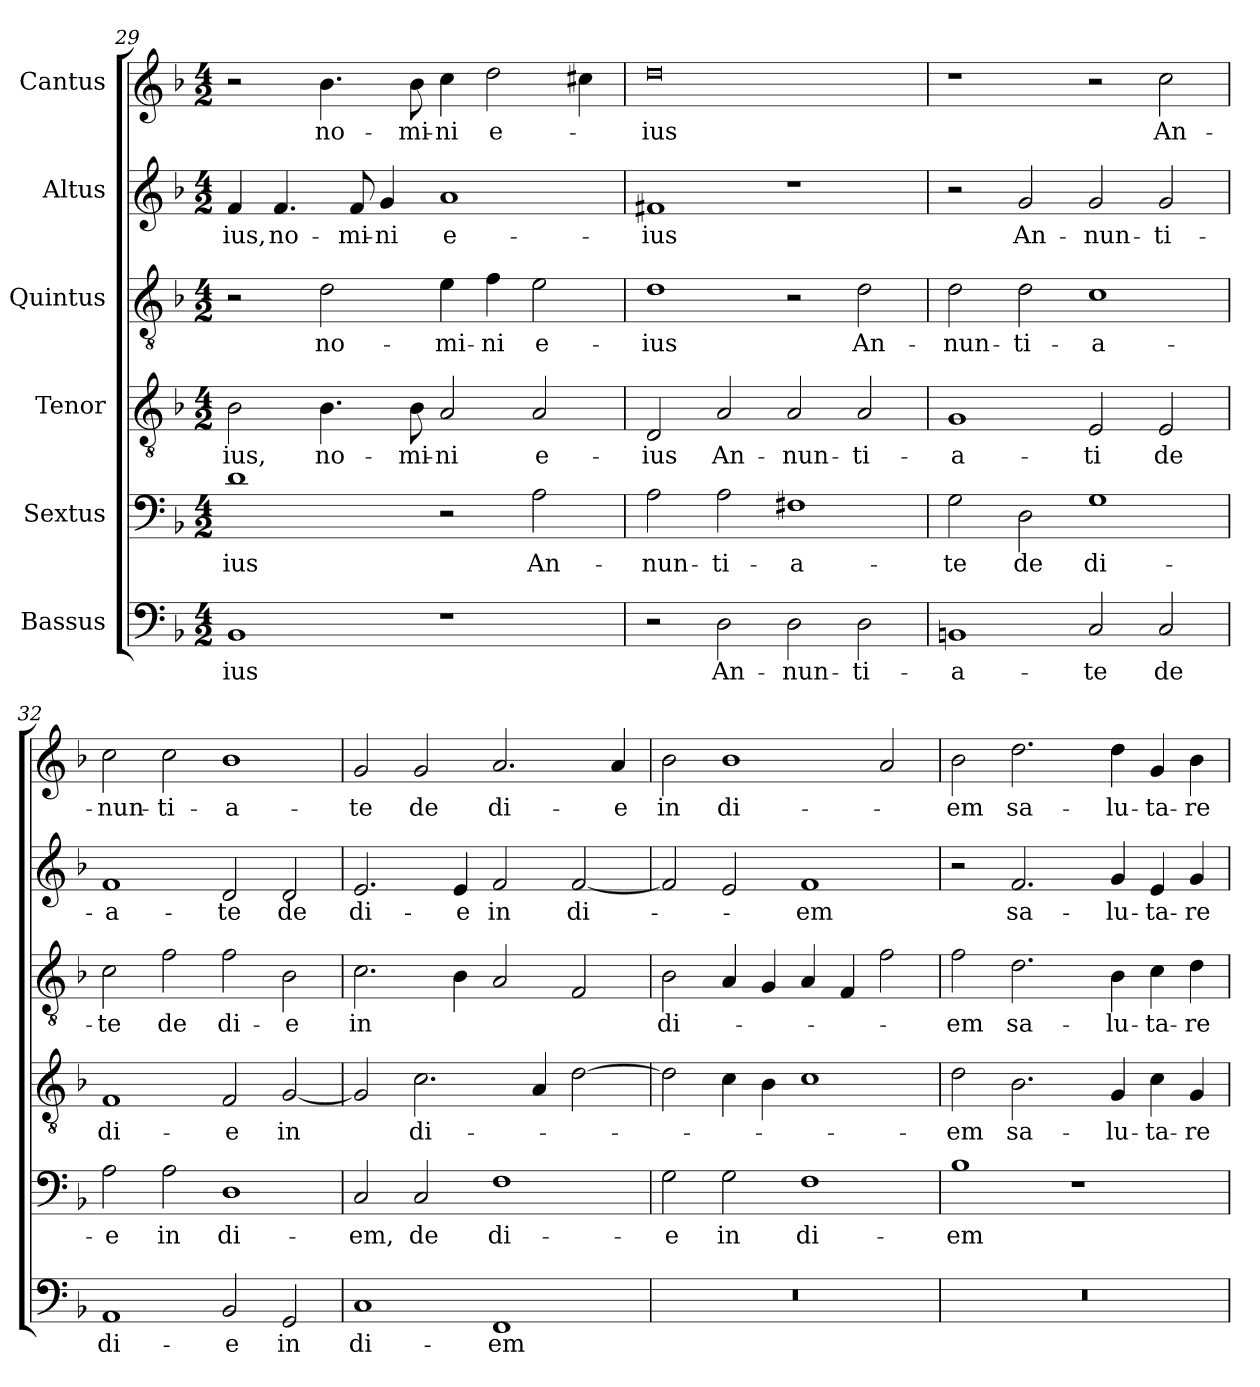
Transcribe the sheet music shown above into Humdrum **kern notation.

**kern	**text	**kern	**text	**kern	**text	**kern	**text	**kern	**text	**kern	**text
*part6	*part6	*part5	*part5	*part4	*part4	*part3	*part3	*part2	*part2	*part1	*part1
*staff6	*staff6	*staff5	*staff5	*staff4	*staff4	*staff3	*staff3	*staff2	*staff2	*staff1	*staff1
*I"Bassus	*	*I"Sextus	*	*I"Tenor	*	*I"Quintus	*	*I"Altus	*	*I"Cantus	*
*clefF4	*	*clefF4	*	*clefGv2	*	*clefGv2	*	*clefG2	*	*clefG2	*
*k[b-]	*	*k[b-]	*	*k[b-]	*	*k[b-]	*	*k[b-]	*	*k[b-]	*
*F:	*	*F:	*	*F:	*	*F:	*	*F:	*	*F:	*
*M4/2	*	*M4/2	*	*M4/2	*	*M4/2	*	*M4/2	*	*M4/2	*
=29	=29	=29	=29	=29	=29	=29	=29	=29	=29	=29	=29
!	!LO:LY:b	!	!LO:LY:b	!	!LO:LY:b	!	!	!	!LO:LY:b	!	!
1BB-	-ius	1d	-ius	2B-\	-ius,	2r	.	4f/	-ius,	2r	.
!	!	!	!	!	!	!	!	!	!LO:LY:b	!	!
.	.	.	.	.	.	.	.	4.f/	no-	.	.
!	!	!	!	!	!LO:LY:b	!	!LO:LY:b	!	!	!	!LO:LY:b
.	.	.	.	4.B-\	no-	2d\	no-	.	.	4.b-\	no-
!	!	!	!	!	!	!	!	!	!LO:LY:b	!	!
.	.	.	.	.	.	.	.	8f/	-mi-	.	.
!	!	!	!	!	!	!	!	!	!LO:LY:b	!	!
.	.	.	.	.	.	.	.	4g/	-ni	.	.
!	!	!	!	!	!LO:LY:b	!	!	!	!	!	!LO:LY:b
.	.	.	.	8B-\	-mi-	.	.	.	.	8b-\	-mi-
!	!	!	!	!	!LO:LY:b	!	!LO:LY:b	!	!LO:LY:b	!	!LO:LY:b
1r	.	2r	.	2A/	-ni	4e\	-mi-	1a	e-	4cc\	-ni
!	!	!	!	!	!	!	!LO:LY:b	!	!	!	!LO:LY:b
.	.	.	.	.	.	4f\	-ni	.	.	2dd\	e-
!	!	!	!LO:LY:b	!	!LO:LY:b	!	!LO:LY:b	!	!	!	!
.	.	2A\	An-	2A/	e-	2e\	e-	.	.	.	.
.	.	.	.	.	.	.	.	.	.	4cc#X\	.
=30	=30	=30	=30	=30	=30	=30	=30	=30	=30	=30	=30
!	!	!	!LO:LY:b	!	!LO:LY:b	!	!LO:LY:b	!	!LO:LY:b	!	!LO:LY:b
2r	.	2A\	-nun-	2D/	-ius	1d	-ius	1f#X	-ius	0dd	-ius
!	!LO:LY:b	!	!LO:LY:b	!	!LO:LY:b	!	!	!	!	!	!
2D\	An-	2A\	-ti-	2A/	An-	.	.	.	.	.	.
!	!LO:LY:b	!	!LO:LY:b	!	!LO:LY:b	!	!	!	!	!	!
2D\	-nun-	1F#X	-a-	2A/	-nun-	2r	.	1r	.	.	.
!	!LO:LY:b	!	!	!	!LO:LY:b	!	!LO:LY:b	!	!	!	!
2D\	-ti-	.	.	2A/	-ti-	2d\	An-	.	.	.	.
=31	=31	=31	=31	=31	=31	=31	=31	=31	=31	=31	=31
!	!LO:LY:b	!	!LO:LY:b	!	!LO:LY:b	!	!LO:LY:b	!	!	!	!
1BBn	-a-	2G\	-te	1G	-a-	2d\	-nun-	2r	.	1r	.
!	!	!	!LO:LY:b	!	!	!	!LO:LY:b	!	!LO:LY:b	!	!
.	.	2D\	de	.	.	2d\	-ti-	2g/	An-	.	.
!	!LO:LY:b	!	!LO:LY:b	!	!LO:LY:b	!	!LO:LY:b	!	!LO:LY:b	!	!
2C/	-te	1G	di-	2E/	-ti	1c	-a-	2g/	-nun-	2r	.
!	!LO:LY:b	!	!	!	!LO:LY:b	!	!	!	!LO:LY:b	!	!LO:LY:b
2C/	de	.	.	2E/	de	.	.	2g/	-ti-	2cc\	An-
=32	=32	=32	=32	=32	=32	=32	=32	=32	=32	=32	=32
!	!LO:LY:b	!	!LO:LY:b	!	!LO:LY:b	!	!LO:LY:b	!	!LO:LY:b	!	!LO:LY:b
1AA	di-	2A\	-e	1F	di-	2c\	-te	1f	-a-	2cc\	-nun-
!	!	!	!LO:LY:b	!	!	!	!LO:LY:b	!	!	!	!LO:LY:b
.	.	2A\	in	.	.	2f\	de	.	.	2cc\	-ti-
!	!LO:LY:b	!	!LO:LY:b	!	!LO:LY:b	!	!LO:LY:b	!	!LO:LY:b	!	!LO:LY:b
2BB-/	-e	1D	di-	2F/	-e	2f\	di-	2d/	-te	1b-	-a-
!	!LO:LY:b	!	!	!	!LO:LY:b	!	!LO:LY:b	!	!LO:LY:b	!	!
2GG/	in	.	.	[2G/	in	2B-\	-e	2d/	de	.	.
=33	=33	=33	=33	=33	=33	=33	=33	=33	=33	=33	=33
!	!LO:LY:b	!	!LO:LY:b	!	!	!	!LO:LY:b	!	!LO:LY:b	!	!LO:LY:b
1C	di-	2C/	-em,	2G/]	.	2.c\	in	2.e/	di-	2g/	-te
!	!	!	!LO:LY:b	!	!LO:LY:b	!	!	!	!	!	!LO:LY:b
.	.	2C/	de	2.c\	di-	.	.	.	.	2g/	de
!	!	!	!	!	!	!	!	!	!LO:LY:b	!	!
.	.	.	.	.	.	4B-\	.	4e/	-e	.	.
!	!LO:LY:b	!	!LO:LY:b	!	!	!	!	!	!LO:LY:b	!	!LO:LY:b
1FF	-em	1F	di-	.	.	2A/	.	2f/	in	2.a/	di-
.	.	.	.	4A/	.	.	.	.	.	.	.
!	!	!	!	!	!	!	!	!	!LO:LY:b	!	!
.	.	.	.	[2d\	.	2F/	.	[2f/	di-	.	.
!	!	!	!	!	!	!	!	!	!	!	!LO:LY:b
.	.	.	.	.	.	.	.	.	.	4a/	-e
=34	=34	=34	=34	=34	=34	=34	=34	=34	=34	=34	=34
!	!	!	!LO:LY:b	!	!	!	!LO:LY:b	!	!	!	!LO:LY:b
0r	.	2G\	-e	2d\]	.	2B-\	di-	2f/]	.	2b-\	in
!	!	!	!LO:LY:b	!	!	!	!	!	!	!	!LO:LY:b
.	.	2G\	in	4c\	.	4A/	.	2e/	.	1b-	di-
.	.	.	.	4B-\	.	4G/	.	.	.	.	.
!	!	!	!LO:LY:b	!	!	!	!	!	!LO:LY:b	!	!
.	.	1F	di-	1c	.	4A/	.	1f	-em	.	.
.	.	.	.	.	.	4F/	.	.	.	.	.
.	.	.	.	.	.	2f\	.	.	.	2a/	.
=35	=35	=35	=35	=35	=35	=35	=35	=35	=35	=35	=35
!	!	!	!LO:LY:b	!	!LO:LY:b	!	!LO:LY:b	!	!	!	!LO:LY:b
0r	.	1B-	-em	2d\	-em	2f\	-em	2r	.	2b-\	-em
!	!	!	!	!	!LO:LY:b	!	!LO:LY:b	!	!LO:LY:b	!	!LO:LY:b
.	.	.	.	2.B-\	sa-	2.d\	sa-	2.f/	sa-	2.dd\	sa-
.	.	1r	.	.	.	.	.	.	.	.	.
!	!	!	!	!	!LO:LY:b	!	!LO:LY:b	!	!LO:LY:b	!	!LO:LY:b
.	.	.	.	4G/	-lu-	4B-\	-lu-	4g/	-lu-	4dd\	-lu-
!	!	!	!	!	!LO:LY:b	!	!LO:LY:b	!	!LO:LY:b	!	!LO:LY:b
.	.	.	.	4c\	-ta-	4c\	-ta-	4e/	-ta-	4g/	-ta-
!	!	!	!	!	!LO:LY:b	!	!LO:LY:b	!	!LO:LY:b	!	!LO:LY:b
.	.	.	.	4G/	-re	4d\	-re	4g/	-re	4b-\	-re
=	=	=	=	=	=	=	=	=	=	=	=
*-	*-	*-	*-	*-	*-	*-	*-	*-	*-	*-	*-
